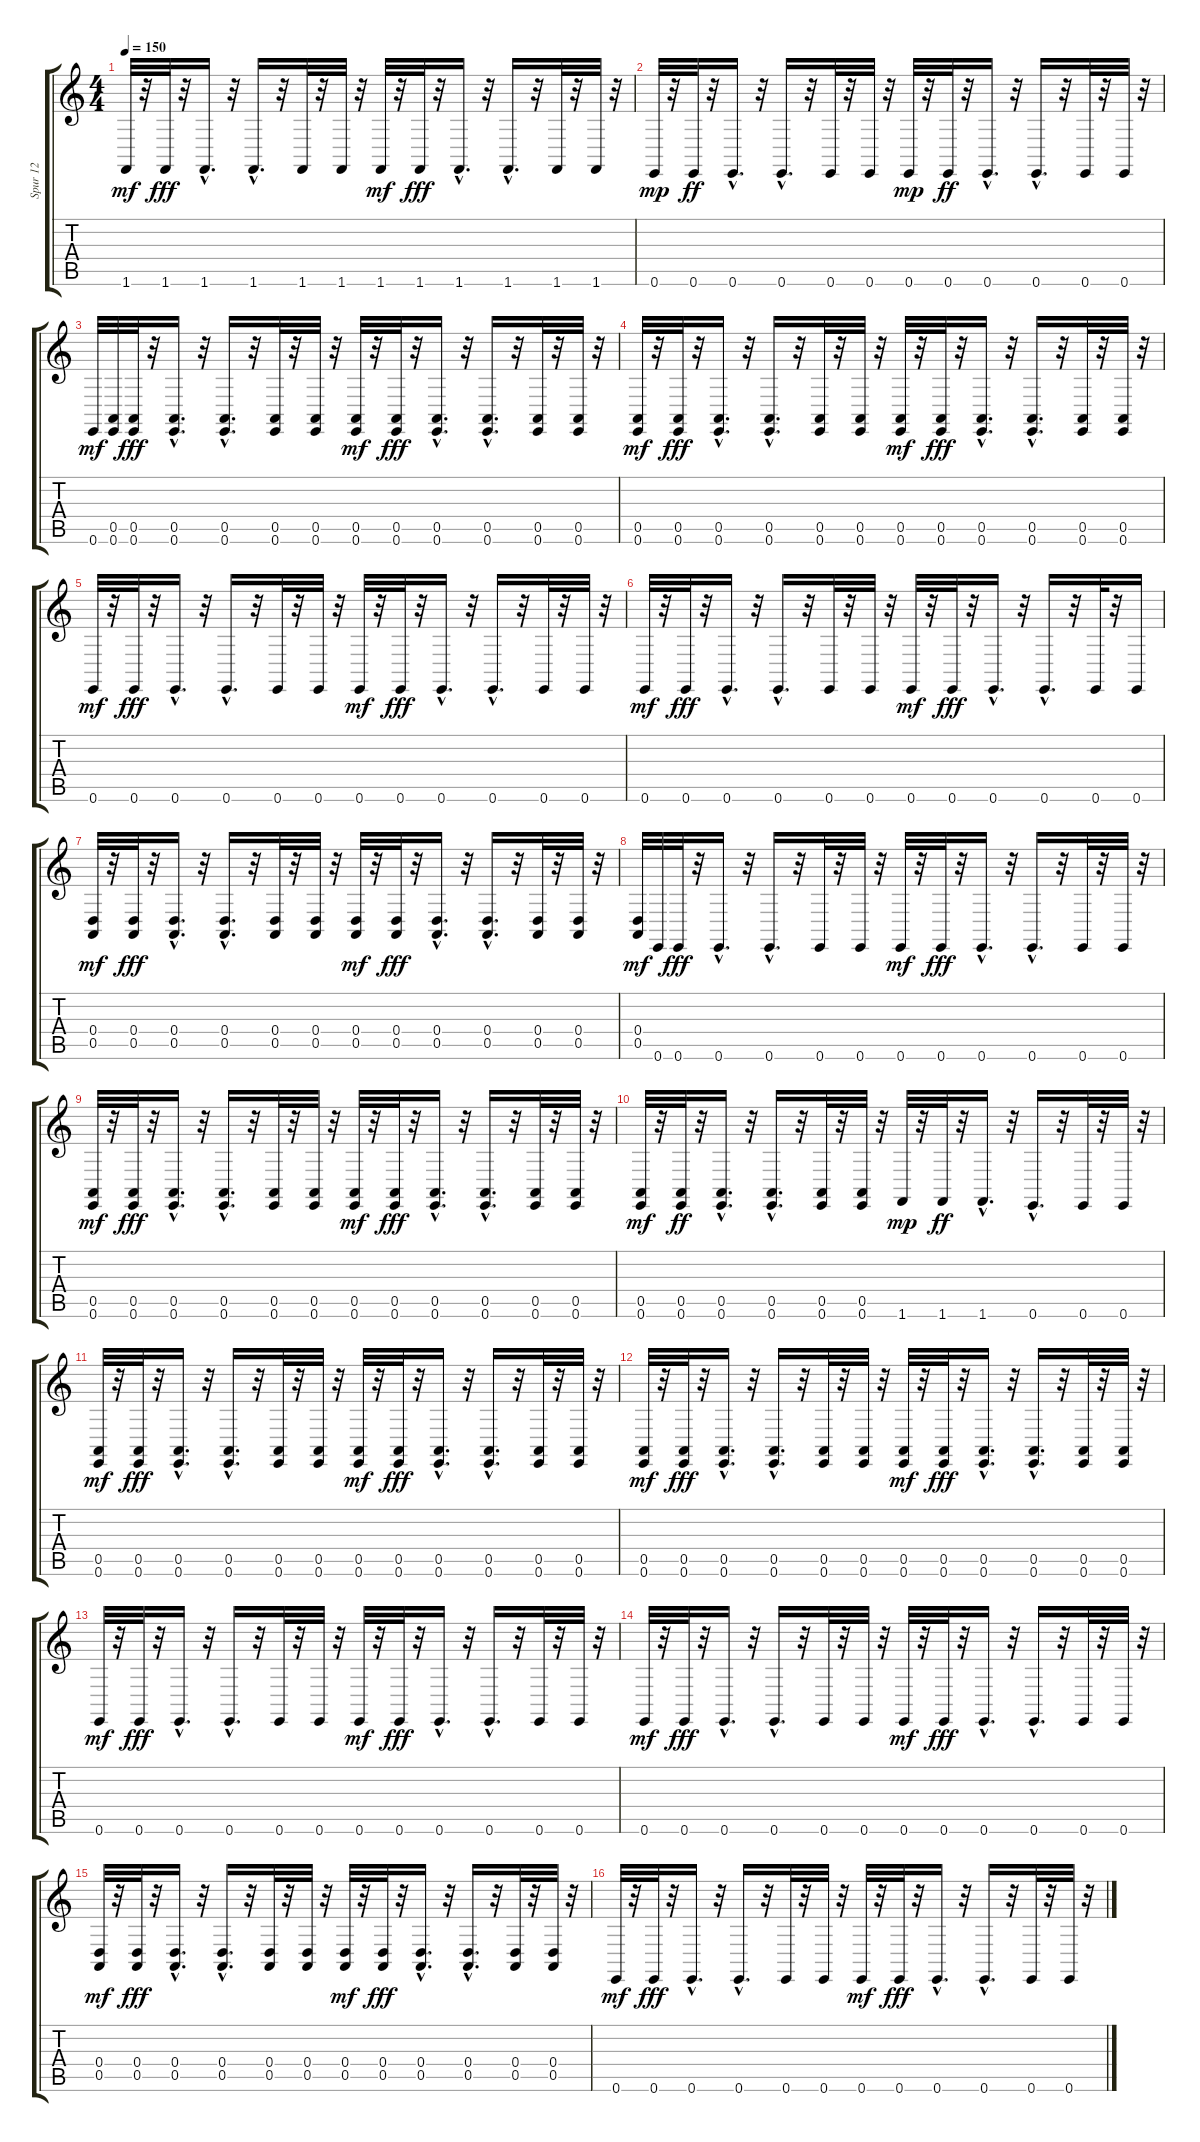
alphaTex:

\track ("Spur 12" "Spur 12") {instrument lead2sawtooth}
\staff {score tabs}
\tuning (E4 B3 G3 D3 A2 E2) {hide}
\ts (4 4)
\tempo 150
\clef g2
\ks c
1.6.32{dy mf} r.32 1.6.32{dy fff} r.32 1.6{hac}.16{d} r.32 1.6{hac}.16{d} r.32 1.6.32 r.32 1.6.32 r.32 1.6.32{dy mf} r.32 1.6.32{dy fff} r.32 1.6{hac}.16{d} r.32 1.6{hac}.16{d} r.32 1.6.32 r.32 1.6.32 r.32 |
0.6.32{dy mp} r.32 0.6.32{dy ff} r.32 0.6{hac}.16{d} r.32 0.6{hac}.16{d} r.32 0.6.32 r.32 0.6.32 r.32 0.6.32{dy mp} r.32 0.6.32{dy ff} r.32 0.6{hac}.16{d} r.32 0.6{hac}.16{d} r.32 0.6.32 r.32 0.6.32 r.32 |
0.6.32{dy mf} (0.5 0.6).32 (0.5 0.6).32{dy fff} r.32 (0.5{hac} 0.6{hac}).16{d} r.32 (0.5{hac} 0.6{hac}).16{d} r.32 (0.5 0.6).32 r.32 (0.5 0.6).32 r.32 (0.5 0.6).32{dy mf} r.32 (0.5 0.6).32{dy fff} r.32 (0.5{hac} 0.6{hac}).16{d} r.32 (0.5{hac} 0.6{hac}).16{d} r.32 (0.5 0.6).32 r.32 (0.5 0.6).32 r.32 |
(0.5 0.6).32{dy mf} r.32 (0.5 0.6).32{dy fff} r.32 (0.5{hac} 0.6{hac}).16{d} r.32 (0.5{hac} 0.6{hac}).16{d} r.32 (0.5 0.6).32 r.32 (0.5 0.6).32 r.32 (0.5 0.6).32{dy mf} r.32 (0.5 0.6).32{dy fff} r.32 (0.5{hac} 0.6{hac}).16{d} r.32 (0.5{hac} 0.6{hac}).16{d} r.32 (0.5 0.6).32 r.32 (0.5 0.6).32 r.32 |
0.6.32{dy mf} r.32 0.6.32{dy fff} r.32 0.6{hac}.16{d} r.32 0.6{hac}.16{d} r.32 0.6.32 r.32 0.6.32 r.32 0.6.32{dy mf} r.32 0.6.32{dy fff} r.32 0.6{hac}.16{d} r.32 0.6{hac}.16{d} r.32 0.6.32 r.32 0.6.32 r.32 |
0.6.32{dy mf} r.32 0.6.32{dy fff} r.32 0.6{hac}.16{d} r.32 0.6{hac}.16{d} r.32 0.6.32 r.32 0.6.32 r.32 0.6.32{dy mf} r.32 0.6.32{dy fff} r.32 0.6{hac}.16{d} r.32 0.6{hac}.16{d} r.32 0.6.32 r.32 0.6.16 |
(0.4 0.5).32{dy mf} r.32 (0.4 0.5).32{dy fff} r.32 (0.4{hac} 0.5{hac}).16{d} r.32 (0.4{hac} 0.5{hac}).16{d} r.32 (0.4 0.5).32 r.32 (0.4 0.5).32 r.32 (0.4 0.5).32{dy mf} r.32 (0.4 0.5).32{dy fff} r.32 (0.4{hac} 0.5{hac}).16{d} r.32 (0.4{hac} 0.5{hac}).16{d} r.32 (0.4 0.5).32 r.32 (0.4 0.5).32 r.32 |
(0.4 0.5).32{dy mf} 0.6.32 0.6.32{dy fff} r.32 0.6{hac}.16{d} r.32 0.6{hac}.16{d} r.32 0.6.32 r.32 0.6.32 r.32 0.6.32{dy mf} r.32 0.6.32{dy fff} r.32 0.6{hac}.16{d} r.32 0.6{hac}.16{d} r.32 0.6.32 r.32 0.6.32 r.32 |
(0.5 0.6).32{dy mf} r.32 (0.5 0.6).32{dy fff} r.32 (0.5{hac} 0.6{hac}).16{d} r.32 (0.5{hac} 0.6{hac}).16{d} r.32 (0.5 0.6).32 r.32 (0.5 0.6).32 r.32 (0.5 0.6).32{dy mf} r.32 (0.5 0.6).32{dy fff} r.32 (0.5{hac} 0.6{hac}).16{d} r.32 (0.5{hac} 0.6{hac}).16{d} r.32 (0.5 0.6).32 r.32 (0.5 0.6).32 r.32 |
(0.5 0.6).32{dy mf} r.32 (0.5 0.6).32{dy ff} r.32 (0.5{hac} 0.6{hac}).16{d} r.32 (0.5{hac} 0.6{hac}).16{d} r.32 (0.5 0.6).32 r.32 (0.5 0.6).32 r.32 1.6.32{dy mp} r.32 1.6.32{dy ff} r.32 1.6{hac}.16{d} r.32 0.6{hac}.16{d} r.32 0.6.32 r.32 0.6.32 r.32 |
(0.5 0.6).32{dy mf} r.32 (0.5 0.6).32{dy fff} r.32 (0.5{hac} 0.6{hac}).16{d} r.32 (0.5{hac} 0.6{hac}).16{d} r.32 (0.5 0.6).32 r.32 (0.5 0.6).32 r.32 (0.5 0.6).32{dy mf} r.32 (0.5 0.6).32{dy fff} r.32 (0.5{hac} 0.6{hac}).16{d} r.32 (0.5{hac} 0.6{hac}).16{d} r.32 (0.5 0.6).32 r.32 (0.5 0.6).32 r.32 |
(0.5 0.6).32{dy mf} r.32 (0.5 0.6).32{dy fff} r.32 (0.5{hac} 0.6{hac}).16{d} r.32 (0.5{hac} 0.6{hac}).16{d} r.32 (0.5 0.6).32 r.32 (0.5 0.6).32 r.32 (0.5 0.6).32{dy mf} r.32 (0.5 0.6).32{dy fff} r.32 (0.5{hac} 0.6{hac}).16{d} r.32 (0.5{hac} 0.6{hac}).16{d} r.32 (0.5 0.6).32 r.32 (0.5 0.6).32 r.32 |
0.6.32{dy mf} r.32 0.6.32{dy fff} r.32 0.6{hac}.16{d} r.32 0.6{hac}.16{d} r.32 0.6.32 r.32 0.6.32 r.32 0.6.32{dy mf} r.32 0.6.32{dy fff} r.32 0.6{hac}.16{d} r.32 0.6{hac}.16{d} r.32 0.6.32 r.32 0.6.32 r.32 |
0.6.32{dy mf} r.32 0.6.32{dy fff} r.32 0.6{hac}.16{d} r.32 0.6{hac}.16{d} r.32 0.6.32 r.32 0.6.32 r.32 0.6.32{dy mf} r.32 0.6.32{dy fff} r.32 0.6{hac}.16{d} r.32 0.6{hac}.16{d} r.32 0.6.32 r.32 0.6.32 r.32 |
(0.4 0.5).32{dy mf} r.32 (0.4 0.5).32{dy fff} r.32 (0.4{hac} 0.5{hac}).16{d} r.32 (0.4{hac} 0.5{hac}).16{d} r.32 (0.4 0.5).32 r.32 (0.4 0.5).32 r.32 (0.4 0.5).32{dy mf} r.32 (0.4 0.5).32{dy fff} r.32 (0.4{hac} 0.5{hac}).16{d} r.32 (0.4{hac} 0.5{hac}).16{d} r.32 (0.4 0.5).32 r.32 (0.4 0.5).32 r.32 |
0.6.32{dy mf} r.32 0.6.32{dy fff} r.32 0.6{hac}.16{d} r.32 0.6{hac}.16{d} r.32 0.6.32 r.32 0.6.32 r.32 0.6.32{dy mf} r.32 0.6.32{dy fff} r.32 0.6{hac}.16{d} r.32 0.6{hac}.16{d} r.32 0.6.32 r.32 0.6.32 r.32
